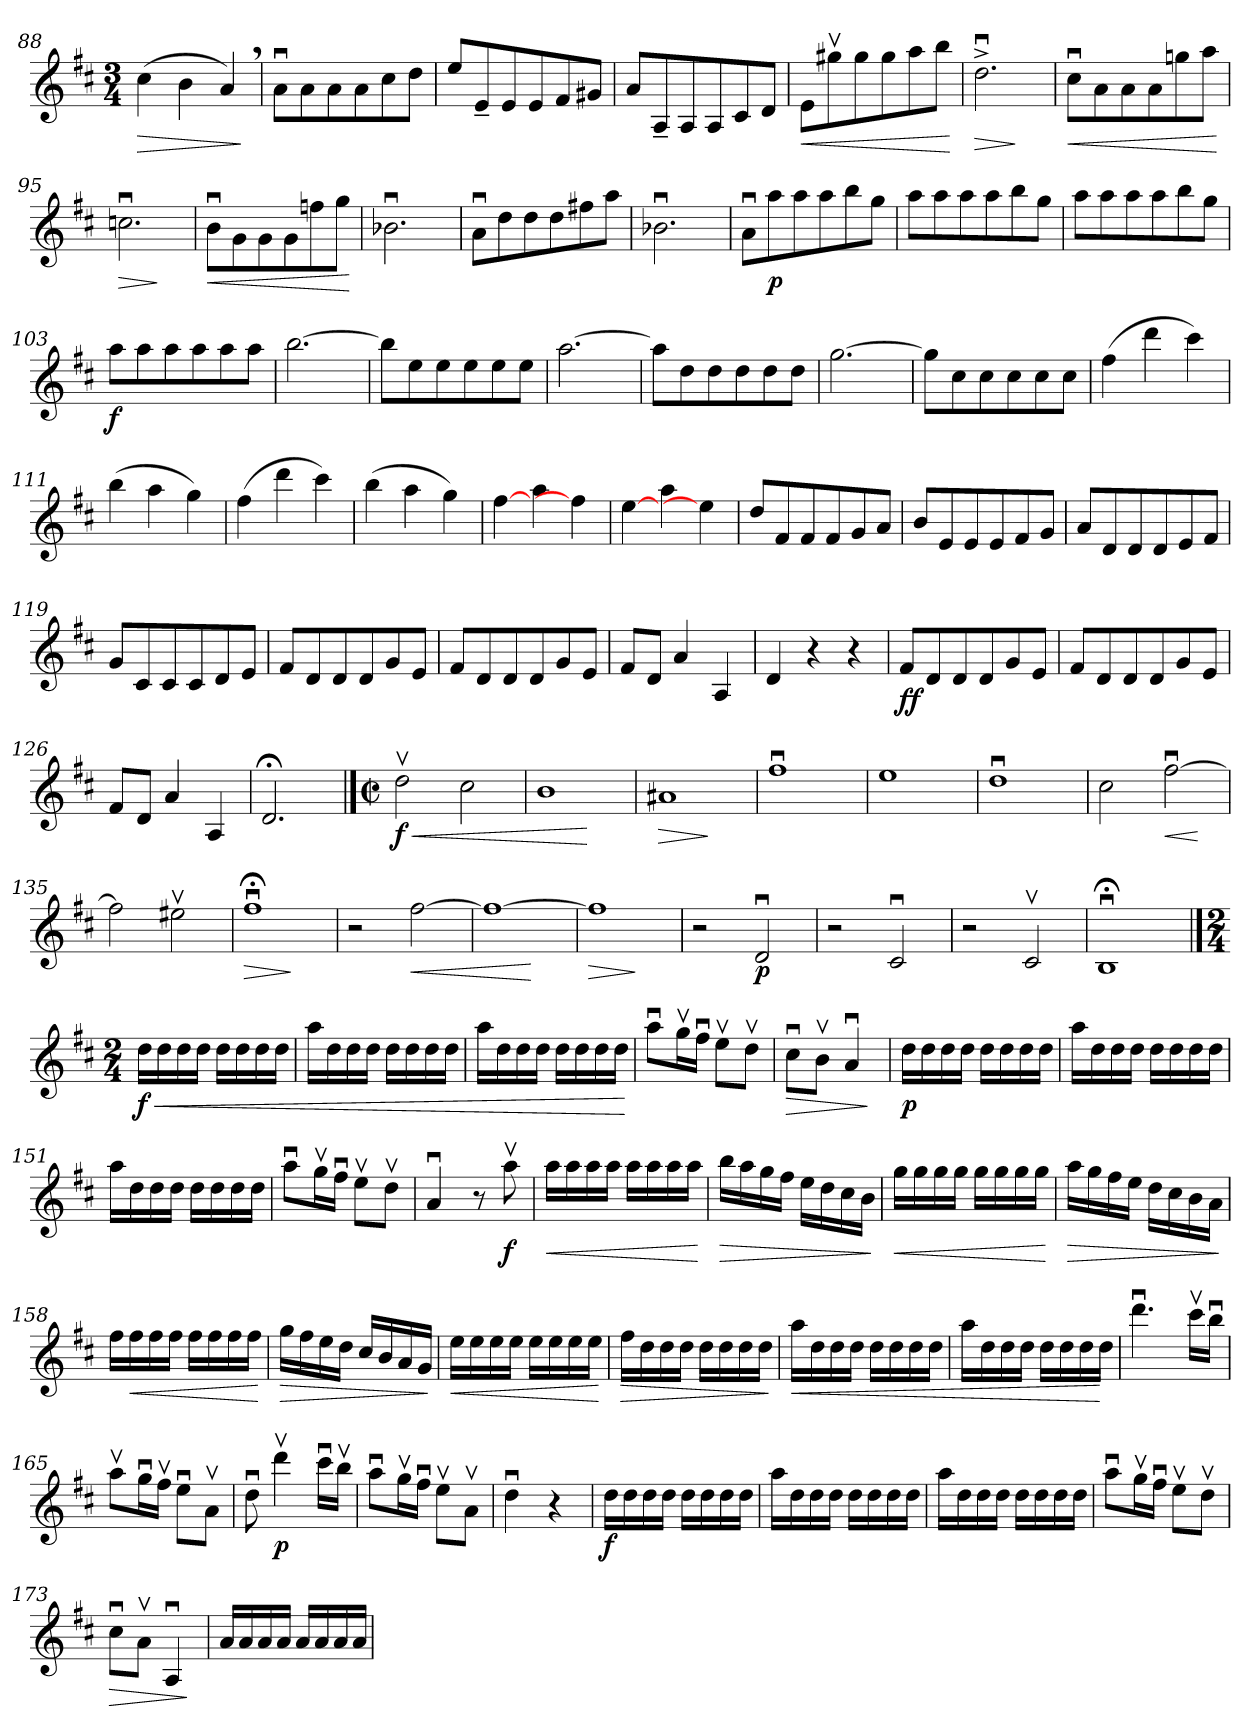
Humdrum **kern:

**kern	**dynam
*part1	*part1
*staff1	*staff1
!!LO:LB:g=z
*clefG2	*
*k[f#c#]	*
*M3/4	*
=88	=88
!	!LO:HP:b
(>4cc#\	>
4b\	.
4a,/)	.
.	]
=89	=89
8au\L	.
8a\	.
8a\	.
8a\	.
8cc#\	.
8dd\J	.
=90	=90
8ee/L	.
8e~/	.
8e/	.
8e/	.
8f#/	.
8g#X/J	.
=91	=91
8a/L	.
8A~/	.
8A/	.
8A/	.
8c#/	.
8d/J	.
=92	=92
!	!LO:HP:b
8e\L	<
8gg#Xv\	.
8gg#\	.
8gg#\	.
8aa\	.
8bb\J	.
.	[
=93	=93
!	!LO:HP:b
2.ddu^\	>
.	]
=94	=94
!	!LO:HP:b
8cc#u\L	<
8a\	.
8a\	.
8a\	.
8ggn\	.
8aa\J	.
.	[
!!LO:LB:g=z
=95	=95
!	!LO:HP:b
2.ccnu\	>
.	]
=96	=96
!	!LO:HP:b
8bu\L	<
8g\	.
8g\	.
8g\	.
8ffn\	.
8gg\J	.
.	[
=97	=97
2.b-Xu\	.
=98	=98
8au\L	.
8dd\	.
8dd\	.
8dd\	.
8ff#X\	.
8aa\J	.
=99	=99
2.b-Xu\	.
=100	=100
8au\L	.
!	!LO:DY:b
8aa\	p
8aa\	.
8aa\	.
8bb\	.
8gg\J	.
=101	=101
8aa\L	.
8aa\	.
8aa\	.
8aa\	.
8bb\	.
8gg\J	.
!!LO:LB:g=z
=102	=102
8aa\L	.
8aa\	.
8aa\	.
8aa\	.
8bb\	.
8gg\J	.
=103	=103
!	!LO:DY:b
8aa\L	f
8aa\	.
8aa\	.
8aa\	.
8aa\	.
8aa\J	.
=104	=104
[2.bb\	.
=105	=105
8bb\L]	.
8ee\	.
8ee\	.
8ee\	.
8ee\	.
8ee\J	.
=106	=106
[2.aa\	.
=107	=107
8aa\L]	.
8dd\	.
8dd\	.
8dd\	.
8dd\	.
8dd\J	.
=108	=108
[2.gg\	.
!!LO:LB:g=z
=109	=109
8gg\L]	.
8cc#\	.
8cc#\	.
8cc#\	.
8cc#\	.
8cc#\J	.
=110	=110
(>4ff#\	.
4ddd\	.
4ccc#\)	.
=111	=111
(>4bb\	.
4aa\	.
4gg\)	.
=112	=112
(>4ff#\	.
4ddd\	.
4ccc#\)	.
=113	=113
(>4bb\	.
4aa\	.
4gg\)	.
=114	=114
[4ff#\	.
4aa\	.
4ff#\]	.
=115	=115
[4ee\	.
4aa\	.
4ee\]	.
!!LO:LB:g=z
=116	=116
8dd/L	.
8f#/	.
8f#/	.
8f#/	.
8g/	.
8a/J	.
=117	=117
8b/L	.
8e/	.
8e/	.
8e/	.
8f#/	.
8g/J	.
=118	=118
8a/L	.
8d/	.
8d/	.
8d/	.
8e/	.
8f#/J	.
=119	=119
8g/L	.
8c#/	.
8c#/	.
8c#/	.
8d/	.
8e/J	.
=120	=120
8f#/L	.
8d/	.
8d/	.
8d/	.
8g/	.
8e/J	.
=121	=121
8f#/L	.
8d/	.
8d/	.
8d/	.
8g/	.
8e/J	.
!!LO:LB:g=z
=122	=122
8f#/L	.
8d/J	.
4a/	.
4A/	.
=123	=123
4d/	.
4r	.
4r	.
=124	=124
!	!LO:DY:b
8f#/L	ff
8d/	.
8d/	.
8d/	.
8g/	.
8e/J	.
=125	=125
8f#/L	.
8d/	.
8d/	.
8d/	.
8g/	.
8e/J	.
=126	=126
8f#/L	.
8d/J	.
4a/	.
4A/	.
=127	=127
2.d;</	.
!!LO:LB:g=z
==128	==128
*M2/2	*
*met(c|)	*
!	!LO:HP:b
!	!LO:DY:n=1:b
2ddv\	< f
2cc#\	.
=129	=129
1b	.
.	[
=130	=130
!	!LO:HP:b
1a#X	>
.	]
=131	=131
1ff#u	.
=132	=132
1ee	.
=133	=133
1ddu	.
=134	=134
2cc#\	.
!	!LO:HP:b
[2ff#u\	<
.	[
!!LO:LB:g=z
=135	=135
2ff#\]	.
2ee#Xv\	.
=136	=136
!	!LO:HP:b
1ff#;<u	>
.	]
=137	=137
2r	.
!	!LO:HP:b
[2ff#\	<
=138	=138
1ff#_	.
.	[
=139	=139
!	!LO:HP:b
1ff#]	>
.	]
=140	=140
2r	.
!	!LO:DY:b
2du/	p
=141	=141
2r	.
2c#u/	.
=142	=142
2r	.
2c#v/	.
=143	=143
1B;<u	.
!!LO:PB:g=z
==144	==144
*M2/4	*
!	!LO:HP:b
!	!LO:DY:n=1:b
16dd\LL	< f
16dd\	.
16dd\	.
16dd\JJ	.
16dd\LL	.
16dd\	.
16dd\	.
16dd\JJ	.
=145	=145
16aa\LL	.
16dd\	.
16dd\	.
16dd\JJ	.
16dd\LL	.
16dd\	.
16dd\	.
16dd\JJ	.
=146	=146
16aa\LL	.
16dd\	.
16dd\	.
16dd\JJ	.
16dd\LL	.
16dd\	.
16dd\	.
16dd\JJ	.
.	[
=147	=147
8aau\L	.
16ggv\L	.
16ff#u\JJ	.
8eev\L	.
8ddv\J	.
=148	=148
!	!LO:HP:b
8cc#u\L	>
8bv\J	.
4au/	.
.	]
=149	=149
!	!LO:DY:b
16dd\LL	p
16dd\	.
16dd\	.
16dd\JJ	.
16dd\LL	.
16dd\	.
16dd\	.
16dd\JJ	.
!!LO:LB:g=z
=150	=150
16aa\LL	.
16dd\	.
16dd\	.
16dd\JJ	.
16dd\LL	.
16dd\	.
16dd\	.
16dd\JJ	.
=151	=151
16aa\LL	.
16dd\	.
16dd\	.
16dd\JJ	.
16dd\LL	.
16dd\	.
16dd\	.
16dd\JJ	.
=152	=152
8aau\L	.
16ggv\L	.
16ff#u\JJ	.
8eev\L	.
8ddv\J	.
=153	=153
4au/	.
8r	.
!	!LO:DY:b
8aav\	f
=154	=154
!	!LO:HP:b
16aa\LL	<
16aa\	.
16aa\	.
16aa\JJ	.
16aa\LL	.
16aa\	.
16aa\	.
16aa\JJ	.
.	[
=155	=155
!	!LO:HP:b
16bb\LL	>
16aa\	.
16gg\	.
16ff#\JJ	.
16ee\LL	.
16dd\	.
16cc#\	.
16b\JJ	.
.	]
!!LO:LB:g=z
=156	=156
!	!LO:HP:b
16gg\LL	<
16gg\	.
16gg\	.
16gg\JJ	.
16gg\LL	.
16gg\	.
16gg\	.
16gg\JJ	.
.	[
=157	=157
!	!LO:HP:b
16aa\LL	>
16gg\	.
16ff#\	.
16ee\JJ	.
16dd\LL	.
16cc#\	.
16b\	.
16a\JJ	.
.	]
=158	=158
16ff#\LL	.
!	!LO:HP:b
16ff#\	<
16ff#\	.
16ff#\JJ	.
16ff#\LL	.
16ff#\	.
16ff#\	.
16ff#\JJ	.
.	[
=159	=159
!	!LO:HP:b
16gg\LL	>
16ff#\	.
16ee\	.
16dd\JJ	.
16cc#/LL	.
16b/	.
16a/	.
16g/JJ	.
.	]
=160	=160
!	!LO:HP:b
16ee\LL	<
16ee\	.
16ee\	.
16ee\JJ	.
16ee\LL	.
16ee\	.
16ee\	.
16ee\JJ	.
.	[
=161	=161
!	!LO:HP:b
16ff#\LL	>
16dd\	.
16dd\	.
16dd\JJ	.
16dd\LL	.
16dd\	.
16dd\	.
16dd\JJ	.
.	]
!!LO:LB:g=z
=162	=162
!	!LO:HP:b
16aa\LL	<
16dd\	.
16dd\	.
16dd\JJ	.
16dd\LL	.
16dd\	.
16dd\	.
16dd\JJ	.
=163	=163
16aa\LL	.
16dd\	.
16dd\	.
16dd\JJ	.
16dd\LL	.
16dd\	.
16dd\	.
16dd\JJ	[
=164	=164
4.dddu\	.
16ccc#v\LL	.
16bbu\JJ	.
=165	=165
8aav\L	.
16ggu\L	.
16ff#v\JJ	.
8eeu\L	.
8av\J	.
=166	=166
8ddu\	.
!	!LO:DY:b
4dddv\	p
16ccc#u\LL	.
16bbv\JJ	.
=167	=167
8aau\L	.
16ggv\L	.
16ff#u\JJ	.
8eev\L	.
8av\J	.
=168	=168
4ddu\	.
4r	.
!!LO:LB:g=z
=169	=169
!	!LO:DY:b
16dd\LL	f
16dd\	.
16dd\	.
16dd\JJ	.
16dd\LL	.
16dd\	.
16dd\	.
16dd\JJ	.
=170	=170
16aa\LL	.
16dd\	.
16dd\	.
16dd\JJ	.
16dd\LL	.
16dd\	.
16dd\	.
16dd\JJ	.
=171	=171
16aa\LL	.
16dd\	.
16dd\	.
16dd\JJ	.
16dd\LL	.
16dd\	.
16dd\	.
16dd\JJ	.
=172	=172
8aau\L	.
16ggv\L	.
16ff#u\JJ	.
8eev\L	.
8ddv\J	.
=173	=173
!	!LO:HP:b
8cc#u\L	>
8av\J	.
4Au/	.
.	]
=174	=174
16a/LL	.
16a/	.
16a/	.
16a/JJ	.
16a/LL	.
16a/	.
16a/	.
16a/JJ	.
=	=
*-	*-
